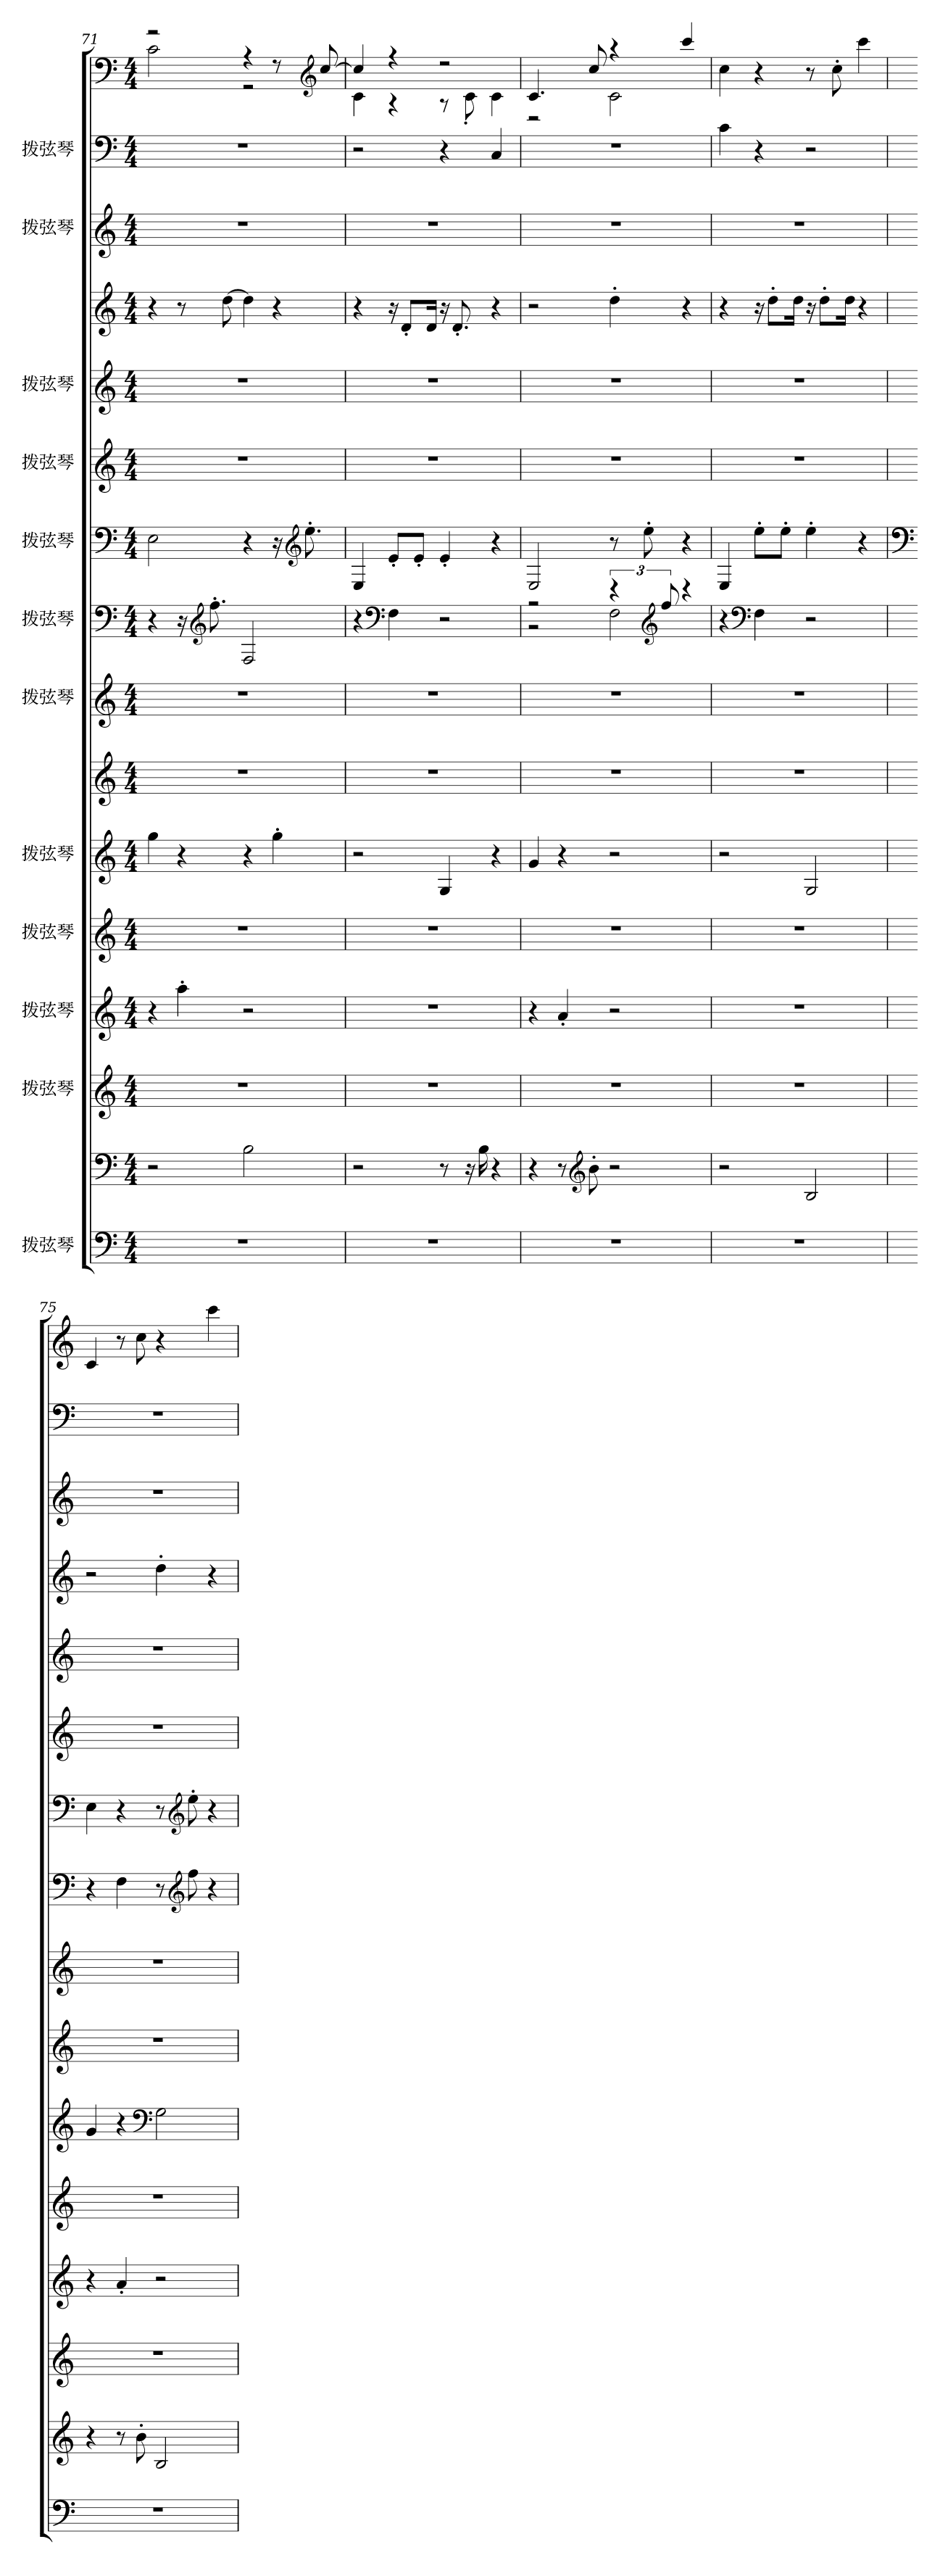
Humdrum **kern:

**kern	**kern	**kern	**kern	**kern	**kern	**kern	**kern	**kern	**kern	**kern	**kern	**kern	**kern	**kern	**kern
*part12	*part12	*part11	*part10	*part9	*part8	*part8	*part7	*part6	*part5	*part4	*part3	*part3	*part2	*part1	*part1
*staff16	*staff15	*staff14	*staff13	*staff12	*staff11	*staff10	*staff9	*staff8	*staff7	*staff6	*staff5	*staff4	*staff3	*staff2	*staff1
*I"拨弦琴	*	*I"拨弦琴	*I"拨弦琴	*I"拨弦琴	*I"拨弦琴	*	*I"拨弦琴	*I"拨弦琴	*I"拨弦琴	*I"拨弦琴	*I"拨弦琴	*	*I"拨弦琴	*I"拨弦琴	*
!!LO:PB:g=z
*clefF4	*clefF4	*clefG2	*clefG2	*clefG2	*clefG2	*clefG2	*clefG2	*clefF4	*clefF4	*clefG2	*clefG2	*clefG2	*clefG2	*clefF4	*clefF4
*k[]	*k[]	*k[]	*k[]	*k[]	*k[]	*k[]	*k[]	*k[]	*k[]	*k[]	*k[]	*k[]	*k[]	*k[]	*k[]
*M4/4	*M4/4	*M4/4	*M4/4	*M4/4	*M4/4	*M4/4	*M4/4	*M4/4	*M4/4	*M4/4	*M4/4	*M4/4	*M4/4	*M4/4	*M4/4
=71	=71	=71	=71	=71	=71	=71	=71	=71	=71	=71	=71	=71	=71	=71	=71
*	*	*	*	*	*	*	*	*	*	*	*	*	*	*	*^
1r	2r	1r	4r	1r	4gg\	1r	1r	4r	2E\	1r	1r	4r	1r	1r	2r	2c\
.	.	.	4aa'\	.	4r	.	.	16r	.	.	.	8r	.	.	.	.
*	*	*	*	*	*	*	*	*clefG2	*	*	*	*	*	*	*	*
.	.	.	.	.	.	.	.	8.ff'\	.	.	.	.	.	.	.	.
.	.	.	.	.	.	.	.	.	.	.	.	[8dd\	.	.	.	.
.	2B\	.	2r	.	4r	.	.	2F/	4r	.	.	4dd\]	.	.	4r	2r
.	.	.	.	.	4gg'\	.	.	.	16r	.	.	4r	.	.	8r	.
*	*	*	*	*	*	*	*	*	*clefG2	*	*	*	*	*	*	*
.	.	.	.	.	.	.	.	.	8.ee'\	.	.	.	.	.	.	.
*	*	*	*	*	*	*	*	*	*	*	*	*	*	*	*clefG2	*
.	.	.	.	.	.	.	.	.	.	.	.	.	.	.	[8cc/	.
=72	=72	=72	=72	=72	=72	=72	=72	=72	=72	=72	=72	=72	=72	=72	=72	=72
1r	2r	1r	1r	1r	2r	1r	1r	4r	4E/	1r	1r	4r	1r	2r	4cc/]	4c\
*	*	*	*	*	*	*	*	*clefF4	*	*	*	*	*	*	*	*
.	.	.	.	.	.	.	.	4F\	8e'/L	.	.	16r	.	.	4r	4r
.	.	.	.	.	.	.	.	.	.	.	.	8d'/L	.	.	.	.
.	.	.	.	.	.	.	.	.	8e'/J	.	.	.	.	.	.	.
.	.	.	.	.	.	.	.	.	.	.	.	16d/Jk	.	.	.	.
.	8r	.	.	.	4G/	.	.	2r	4e'/	.	.	16r	.	4r	2r	8r
.	.	.	.	.	.	.	.	.	.	.	.	8.d'/	.	.	.	.
.	16r	.	.	.	.	.	.	.	.	.	.	.	.	.	.	8c'\
.	16B\	.	.	.	.	.	.	.	.	.	.	.	.	.	.	.
.	4r	.	.	.	4r	.	.	.	4r	.	.	4r	.	4C/	.	4c\
=73	=73	=73	=73	=73	=73	=73	=73	=73	=73	=73	=73	=73	=73	=73	=73	=73
*	*	*	*	*	*	*	*	*^	*	*	*	*	*	*	*	*
1r	4r	1r	4r	1r	4g/	1r	1r	2r	2r	2E/	1r	1r	2r	1r	1r	4.c/	2r
.	8r	.	4a'/	.	4r	.	.	.	.	.	.	.	.	.	.	.	.
*	*clefG2	*	*	*	*	*	*	*	*	*	*	*	*	*	*	*	*
.	8b'\	.	.	.	.	.	.	.	.	.	.	.	.	.	.	8cc/	.
.	2r	.	2r	.	2r	.	.	6r	2F\	8r	.	.	4dd'\	.	.	4r	2c\
.	.	.	.	.	.	.	.	.	.	8ee'\	.	.	.	.	.	.	.
*	*	*	*	*	*	*	*	*clefG2	*	*	*	*	*	*	*	*	*
.	.	.	.	.	.	.	.	12ff/	.	.	.	.	.	.	.	.	.
.	.	.	.	.	.	.	.	4r	.	4r	.	.	4r	.	.	4ccc/	.
*	*	*	*	*	*	*	*	*v	*v	*	*	*	*	*	*	*v	*v
!!LO:PB:g=z
=74	=74	=74	=74	=74	=74	=74	=74	=74	=74	=74	=74	=74	=74	=74	=74
1r	2r	1r	1r	1r	2r	1r	1r	4r	4E/	1r	1r	4r	1r	4c\	4cc\
*	*	*	*	*	*	*	*	*clefF4	*	*	*	*	*	*	*
.	.	.	.	.	.	.	.	4F\	8ee'\L	.	.	16r	.	4r	4r
.	.	.	.	.	.	.	.	.	.	.	.	8dd'\L	.	.	.
.	.	.	.	.	.	.	.	.	8ee'\J	.	.	.	.	.	.
.	.	.	.	.	.	.	.	.	.	.	.	16dd\Jk	.	.	.
.	2B/	.	.	.	2G/	.	.	2r	4ee'\	.	.	16r	.	2r	8r
.	.	.	.	.	.	.	.	.	.	.	.	8dd'\L	.	.	.
.	.	.	.	.	.	.	.	.	.	.	.	.	.	.	8cc'\
.	.	.	.	.	.	.	.	.	.	.	.	16dd\Jk	.	.	.
.	.	.	.	.	.	.	.	.	4r	.	.	4r	.	.	4ccc\
=75	=75	=75	=75	=75	=75	=75	=75	=75	=75	=75	=75	=75	=75	=75	=75
*	*	*	*	*	*	*	*	*	*clefF4	*	*	*	*	*	*
1r	4r	1r	4r	1r	4g/	1r	1r	4r	4E\	1r	1r	2r	1r	1r	4c/
.	8r	.	4a'/	.	4r	.	.	4F\	4r	.	.	.	.	.	8r
.	8b'\	.	.	.	.	.	.	.	.	.	.	.	.	.	8cc\
*	*	*	*	*	*clefF4	*	*	*	*	*	*	*	*	*	*
.	2B/	.	2r	.	2G\	.	.	8r	8r	.	.	4dd'\	.	.	4r
*	*	*	*	*	*	*	*	*clefG2	*clefG2	*	*	*	*	*	*
.	.	.	.	.	.	.	.	8ff\	8ee'\	.	.	.	.	.	.
.	.	.	.	.	.	.	.	4r	4r	.	.	4r	.	.	4ccc\
=	=	=	=	=	=	=	=	=	=	=	=	=	=	=	=
*-	*-	*-	*-	*-	*-	*-	*-	*-	*-	*-	*-	*-	*-	*-	*-
